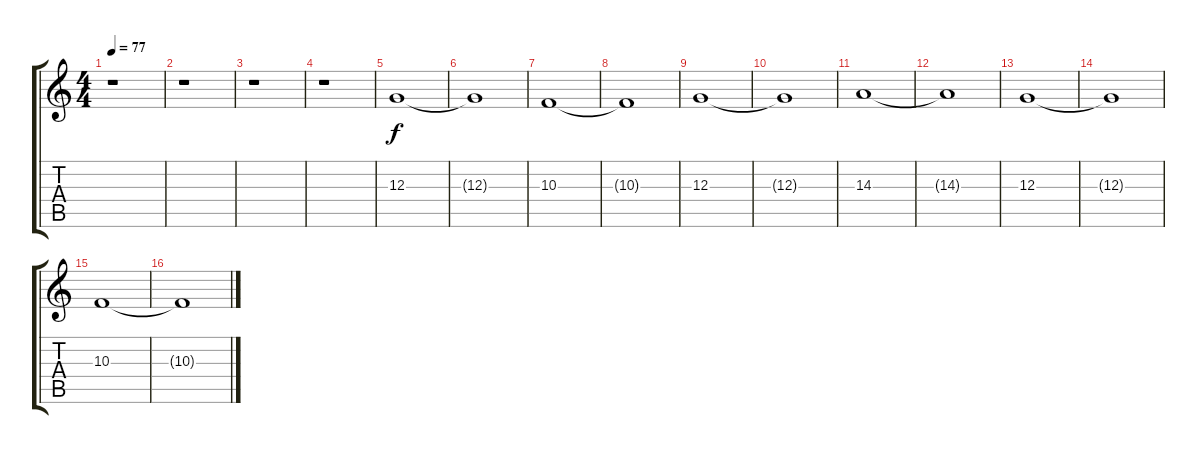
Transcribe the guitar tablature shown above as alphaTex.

\track "" {instrument flute}
\staff {score tabs}
\tuning (E4 B3 G3 D3 A2 E2) {hide}
\ts (4 4)
\tempo 77
\clef g2
\ks c
r.1{dy f} |
r.1 |
r.1 |
r.1 |
12.3.1{volume 12} |
12.3{t}.1 |
10.3.1 |
10.3{t}.1 |
12.3.1 |
12.3{t}.1 |
14.3.1 |
14.3{t}.1 |
12.3.1 |
12.3{t}.1 |
10.3.1 |
10.3{t}.1
